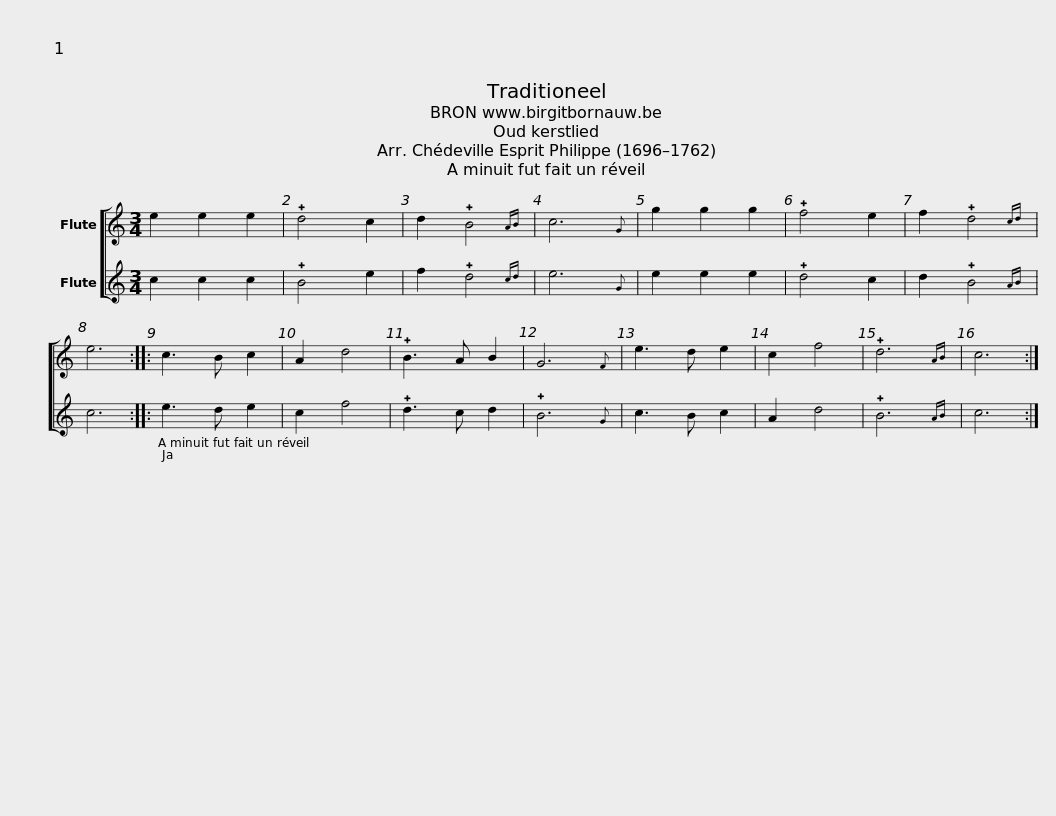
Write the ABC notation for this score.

X:1
%%score [ 1 2 ]
L:1/8
M:3/4
I:linebreak $
K:C
V:1 treble
V:2 treble
V:1
 e2 e2 e2 | !plus!d4 c2 | d2 !plus!B4{AB} | c6{G} | g2 g2 g2 | %5
 !plus!f4 e2 | f2 !plus!d4{cd} | e6 ::$ c3 B c2 | A2 d4 | %10
 !plus!B3 A B2 | G6{F} | e3 d e2 | c2 f4 | !plus!d6{AB} | %15
 c6 :| %16
V:2
 c2 c2 c2 | !plus!B4 e2 | f2 !plus!d4{cd} | e6{G} | e2 e2 e2 | %5
 !plus!d4 c2 | d2 !plus!B4{AB} | c6 ::$ e3 d e2 | c2 f4 | %10
 !plus!d3 c d2 | !plus!B6{G} | c3 B c2 | A2 d4 | !plus!B6{AB} | %15
 c6 :| %16
